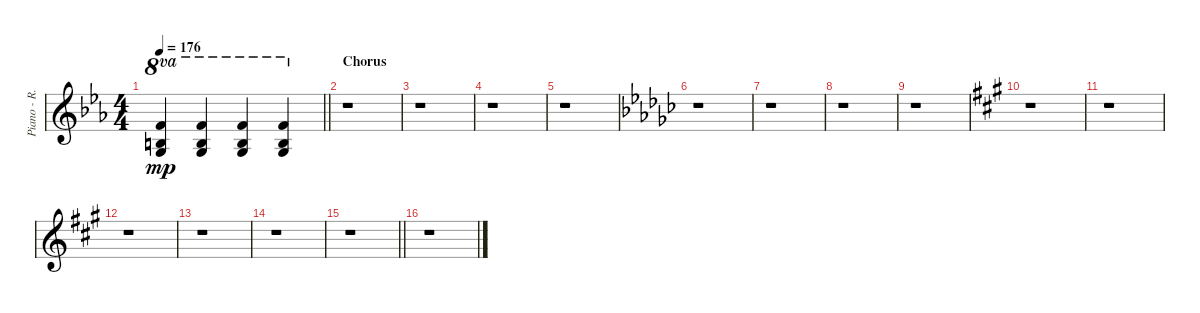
\track ("Piano - R.H" "Piano - R.") {instrument brightacousticpiano}
\staff {score}
\tuning (E4 B3 G3 D3 A2 E2 B1) {hide}
\ts (4 4)
\tempo 176
\clef g2
\barLineRight lightlight
\ks cminor
(13.1 12.2 12.3).4{ot 8va dy mp} (13.1 12.2 12.3).4{ot 8va} (13.1 12.2 12.3).4{ot 8va} (13.1 12.2 12.3).4{ot 8va} |
\section ("" "Chorus")
r.1 |
r.1 |
r.1 |
r.1 |
\ks ebminor
r.1 |
r.1 |
r.1 |
r.1 |
\ks f#minor
r.1 |
r.1 |
r.1 |
r.1 |
r.1 |
\barLineRight lightlight
r.1 |
\section ("" "")
r.1
